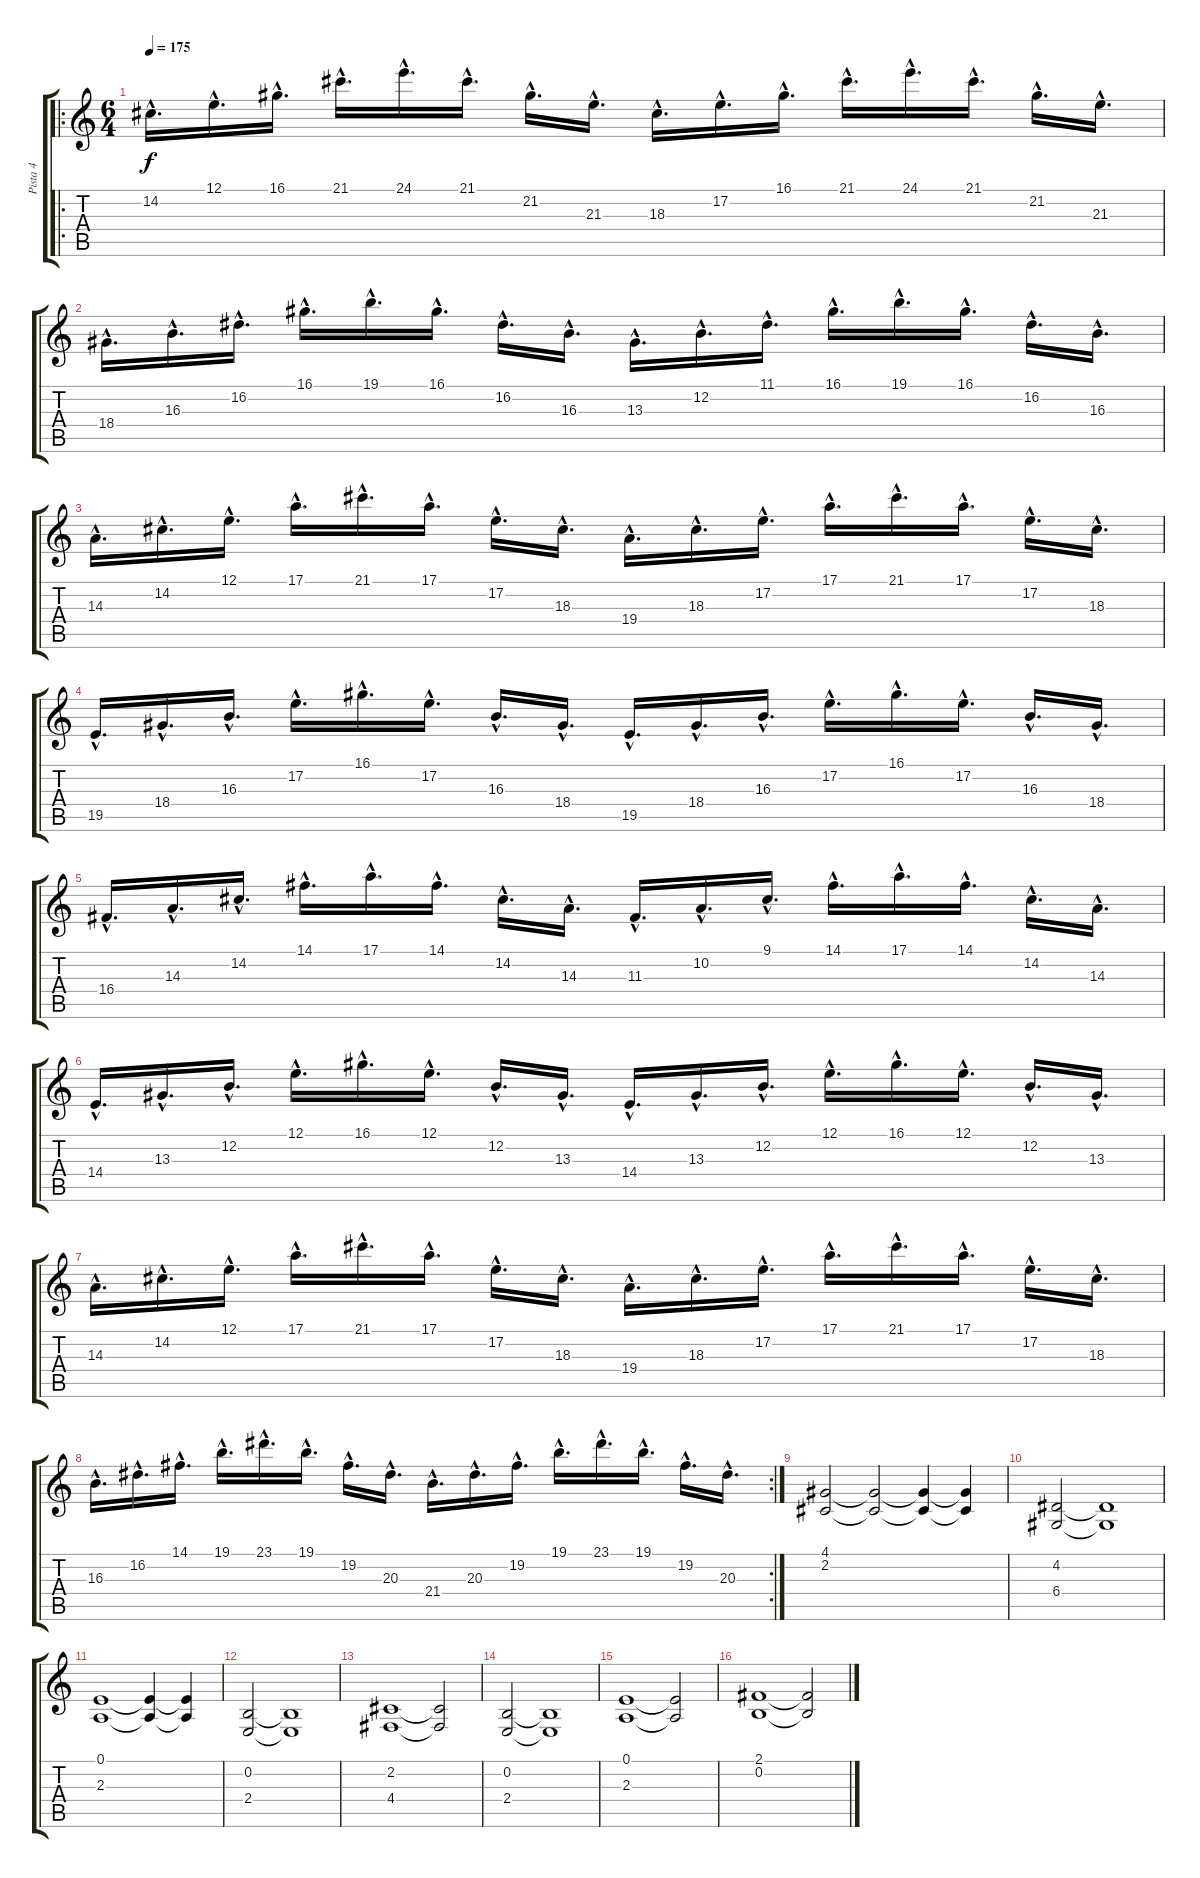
\track ("Pista 4" "Pista 4") {instrument pizzicatostrings}
\staff {score tabs}
\tuning (E4 B3 G3 D3 A2 E2) {hide}
\ro
\ts (6 4)
\tempo 175
\clef g2
\ks c
14.2{hac}.16{d dy f} 12.1{hac}.16{d} 16.1{hac}.16{d} 21.1{hac}.16{d} 24.1{hac}.16{d} 21.1{hac}.16{d} 21.2{hac}.16{d} 21.3{hac}.16{d} 18.3{hac}.16{d} 17.2{hac}.16{d} 16.1{hac}.16{d} 21.1{hac}.16{d} 24.1{hac}.16{d} 21.1{hac}.16{d} 21.2{hac}.16{d} 21.3{hac}.16{d} |
18.4{hac}.16{d} 16.3{hac}.16{d} 16.2{hac}.16{d} 16.1{hac}.16{d} 19.1{hac}.16{d} 16.1{hac}.16{d} 16.2{hac}.16{d} 16.3{hac}.16{d} 13.3{hac}.16{d} 12.2{hac}.16{d} 11.1{hac}.16{d} 16.1{hac}.16{d} 19.1{hac}.16{d} 16.1{hac}.16{d} 16.2{hac}.16{d} 16.3{hac}.16{d} |
14.3{hac}.16{d} 14.2{hac}.16{d} 12.1{hac}.16{d} 17.1{hac}.16{d} 21.1{hac}.16{d} 17.1{hac}.16{d} 17.2{hac}.16{d} 18.3{hac}.16{d} 19.4{hac}.16{d} 18.3{hac}.16{d} 17.2{hac}.16{d} 17.1{hac}.16{d} 21.1{hac}.16{d} 17.1{hac}.16{d} 17.2{hac}.16{d} 18.3{hac}.16{d} |
19.5{hac}.16{d} 18.4{hac}.16{d} 16.3{hac}.16{d} 17.2{hac}.16{d} 16.1{hac}.16{d} 17.2{hac}.16{d} 16.3{hac}.16{d} 18.4{hac}.16{d} 19.5{hac}.16{d} 18.4{hac}.16{d} 16.3{hac}.16{d} 17.2{hac}.16{d} 16.1{hac}.16{d} 17.2{hac}.16{d} 16.3{hac}.16{d} 18.4{hac}.16{d} |
16.4{hac}.16{d} 14.3{hac}.16{d} 14.2{hac}.16{d} 14.1{hac}.16{d} 17.1{hac}.16{d} 14.1{hac}.16{d} 14.2{hac}.16{d} 14.3{hac}.16{d} 11.3{hac}.16{d} 10.2{hac}.16{d} 9.1{hac}.16{d} 14.1{hac}.16{d} 17.1{hac}.16{d} 14.1{hac}.16{d} 14.2{hac}.16{d} 14.3{hac}.16{d} |
14.4{hac}.16{d} 13.3{hac}.16{d} 12.2{hac}.16{d} 12.1{hac}.16{d} 16.1{hac}.16{d} 12.1{hac}.16{d} 12.2{hac}.16{d} 13.3{hac}.16{d} 14.4{hac}.16{d} 13.3{hac}.16{d} 12.2{hac}.16{d} 12.1{hac}.16{d} 16.1{hac}.16{d} 12.1{hac}.16{d} 12.2{hac}.16{d} 13.3{hac}.16{d} |
14.3{hac}.16{d} 14.2{hac}.16{d} 12.1{hac}.16{d} 17.1{hac}.16{d} 21.1{hac}.16{d} 17.1{hac}.16{d} 17.2{hac}.16{d} 18.3{hac}.16{d} 19.4{hac}.16{d} 18.3{hac}.16{d} 17.2{hac}.16{d} 17.1{hac}.16{d} 21.1{hac}.16{d} 17.1{hac}.16{d} 17.2{hac}.16{d} 18.3{hac}.16{d} |
\rc 2
16.3{hac}.16{d} 16.2{hac}.16{d} 14.1{hac}.16{d} 19.1{hac}.16{d} 23.1{hac}.16{d} 19.1{hac}.16{d} 19.2{hac}.16{d} 20.3{hac}.16{d} 21.4{hac}.16{d} 20.3{hac}.16{d} 19.2{hac}.16{d} 19.1{hac}.16{d} 23.1{hac}.16{d} 19.1{hac}.16{d} 19.2{hac}.16{d} 20.3{hac}.16{d} |
(4.1 2.2).2 (4.1{t} 2.2{t}).2 (4.1{t} 2.2{t}).4 (4.1{t} 2.2{t}).4 |
(4.2 6.4).2 (4.2{t} 6.4{t}).1 |
(0.1 2.3).1 (0.1{t} 2.3{t}).4 (0.1{t} 2.3{t}).4 |
(0.2 2.4).2 (0.2{t} 2.4{t}).1 |
(2.2 4.4).1 (2.2{t} 4.4{t}).2 |
(0.2 2.4).2 (0.2{t} 2.4{t}).1 |
(0.1 2.3).1 (0.1{t} 2.3{t}).2 |
(2.1 0.2).1 (2.1{t} 0.2{t}).2
